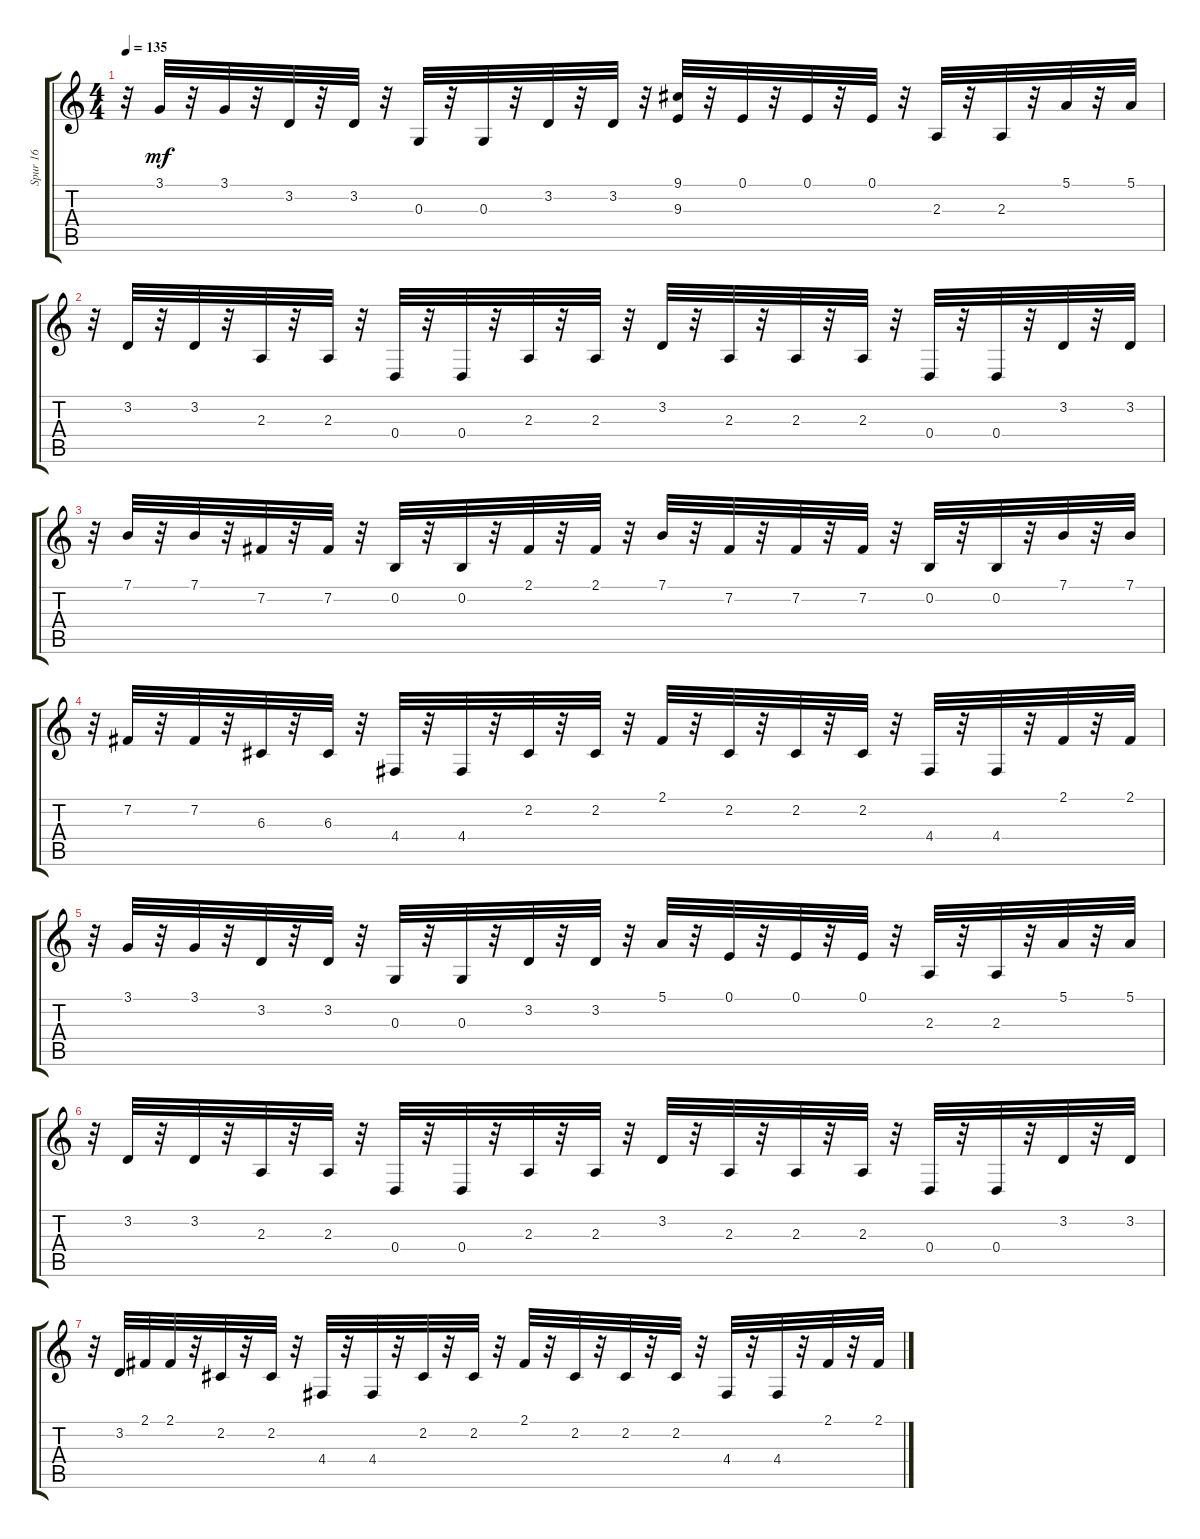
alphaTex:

\track ("Spur 16" "Spur 16") {instrument lead8bassandlead}
\staff {score tabs}
\tuning (E4 B3 G3 D3 A2 E2) {hide}
\ts (4 4)
\tempo 135
\clef g2
\ks c
r.32{dy mf} 3.1.32 r.32 3.1.32 r.32 3.2.32 r.32 3.2.32 r.32 0.3.32 r.32 0.3.32 r.32 3.2.32 r.32 3.2.32 r.32 (9.1 9.3).32 r.32 0.1.32 r.32 0.1.32 r.32 0.1.32 r.32 2.3.32 r.32 2.3.32 r.32 5.1.32 r.32 5.1.32 |
r.32 3.2.32 r.32 3.2.32 r.32 2.3.32 r.32 2.3.32 r.32 0.4.32 r.32 0.4.32 r.32 2.3.32 r.32 2.3.32 r.32 3.2.32 r.32 2.3.32 r.32 2.3.32 r.32 2.3.32 r.32 0.4.32 r.32 0.4.32 r.32 3.2.32 r.32 3.2.32 |
r.32 7.1.32 r.32 7.1.32 r.32 7.2.32 r.32 7.2.32 r.32 0.2.32 r.32 0.2.32 r.32 2.1.32 r.32 2.1.32 r.32 7.1.32 r.32 7.2.32 r.32 7.2.32 r.32 7.2.32 r.32 0.2.32 r.32 0.2.32 r.32 7.1.32 r.32 7.1.32 |
r.32 7.2.32 r.32 7.2.32 r.32 6.3.32 r.32 6.3.32 r.32 4.4.32 r.32 4.4.32 r.32 2.2.32 r.32 2.2.32 r.32 2.1.32 r.32 2.2.32 r.32 2.2.32 r.32 2.2.32 r.32 4.4.32 r.32 4.4.32 r.32 2.1.32 r.32 2.1.32 |
r.32 3.1.32 r.32 3.1.32 r.32 3.2.32 r.32 3.2.32 r.32 0.3.32 r.32 0.3.32 r.32 3.2.32 r.32 3.2.32 r.32 5.1.32 r.32 0.1.32 r.32 0.1.32 r.32 0.1.32 r.32 2.3.32 r.32 2.3.32 r.32 5.1.32 r.32 5.1.32 |
r.32 3.2.32 r.32 3.2.32 r.32 2.3.32 r.32 2.3.32 r.32 0.4.32 r.32 0.4.32 r.32 2.3.32 r.32 2.3.32 r.32 3.2.32 r.32 2.3.32 r.32 2.3.32 r.32 2.3.32 r.32 0.4.32 r.32 0.4.32 r.32 3.2.32 r.32 3.2.32 |
r.32 3.2.32 2.1.32 2.1.32 r.32 2.2.32 r.32 2.2.32 r.32 4.4.32 r.32 4.4.32 r.32 2.2.32 r.32 2.2.32 r.32 2.1.32 r.32 2.2.32 r.32 2.2.32 r.32 2.2.32 r.32 4.4.32 r.32 4.4.32 r.32 2.1.32 r.32 2.1.32
